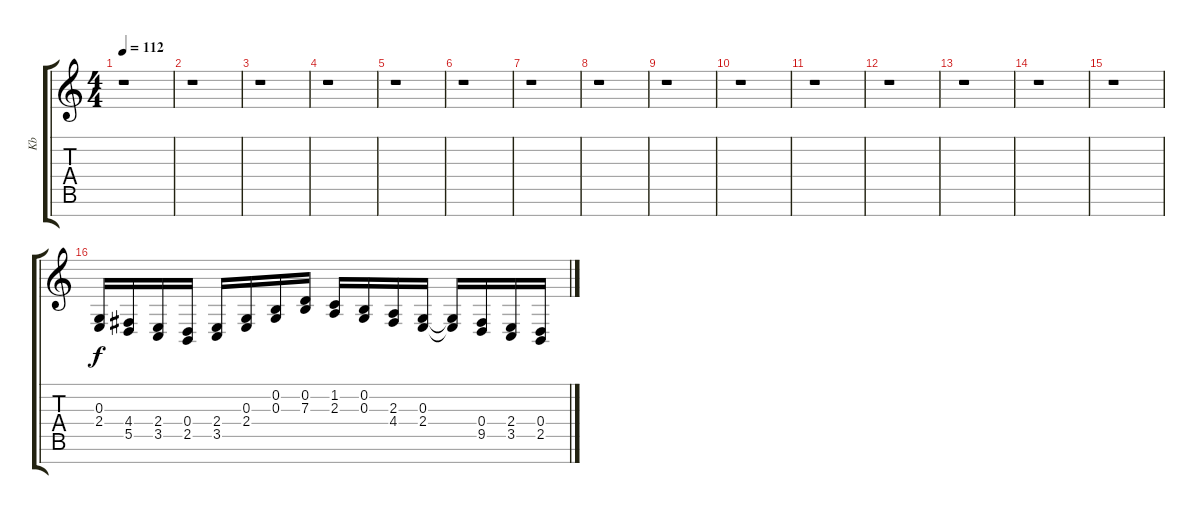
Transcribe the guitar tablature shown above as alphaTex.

\track ("Kb" "Kb") {instrument stringensemble1}
\staff {score tabs}
\tuning (E4 B3 G3 D3 A2 E2 B1) {hide}
\ts (4 4)
\tempo 112
\clef g2
\ks c
r.1{dy f} |
r.1 |
r.1 |
r.1 |
r.1 |
r.1 |
r.1 |
r.1 |
r.1 |
r.1 |
r.1 |
r.1 |
r.1 |
r.1 |
r.1 |
(0.3 2.4).16{volume 13 instrument acousticguitarsteel} (4.4 5.5).16 (2.4 3.5).16 (0.4 2.5).16 (2.4 3.5).16 (0.3 2.4).16 (0.2 0.3).16 (0.2 7.3).16 (1.2 2.3).16 (0.2 0.3).16 (2.3 4.4).16 (0.3 2.4).16 (0.3{t} 2.4{t}).16 (0.4 9.5).16 (2.4 3.5).16 (0.4 2.5).16
